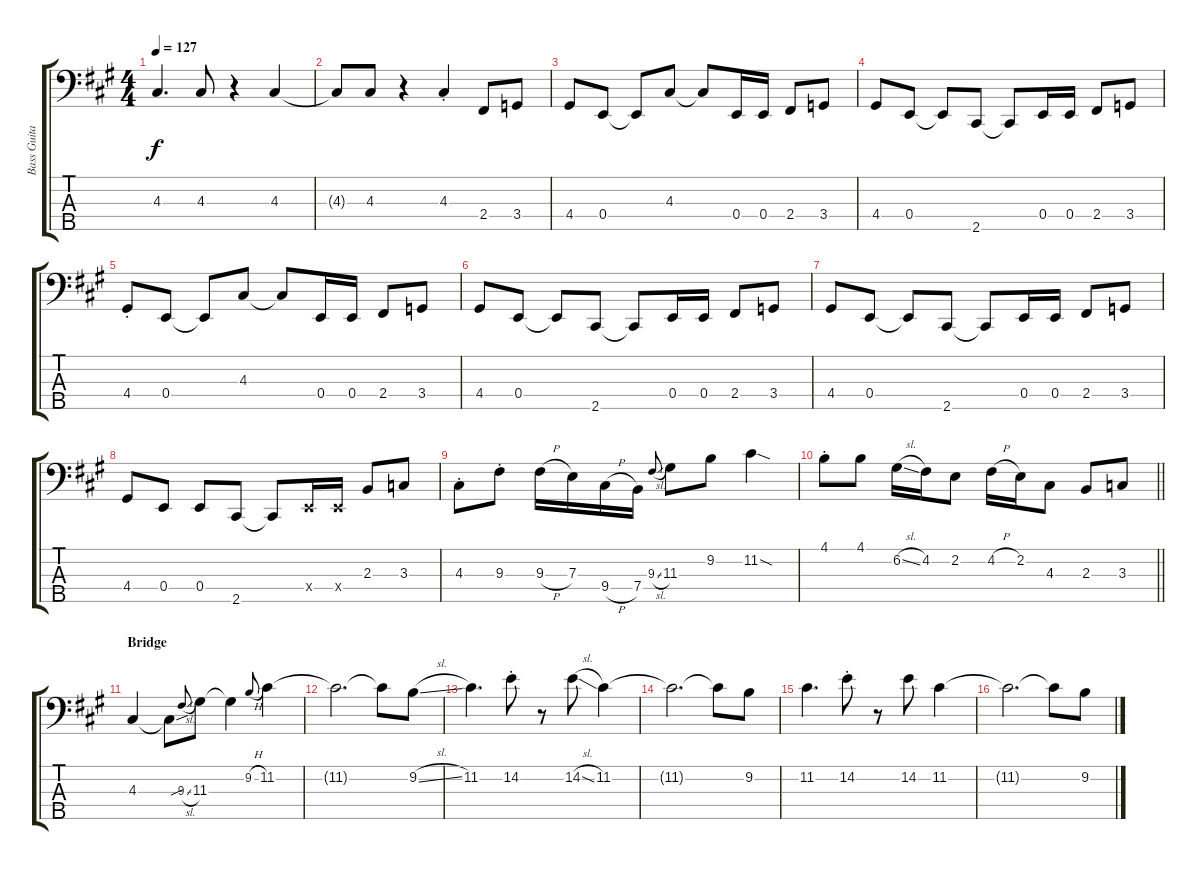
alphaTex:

\track ("Bass Guitar" "Bass Guita") {instrument electricbassfinger}
\staff {score tabs}
\tuning (G2 D2 A1 E1 B0) {hide}
\ts (4 4)
\tempo 127
\clef f4
\ks a
4.3.4{d dy f} 4.3.8 r.4 4.3.4 |
4.3{t}.8 4.3.8 r.4 4.3{st}.4 2.4.8 3.4.8 |
4.4.8 0.4.8 0.4{t}.8 4.3.8 4.3{t}.8 0.4.16 0.4.16 2.4.8 3.4.8 |
4.4.8 0.4.8 0.4{t}.8 2.5.8 2.5{t}.8 0.4.16 0.4.16 2.4.8 3.4.8 |
4.4{st}.8 0.4.8 0.4{t}.8 4.3.8 4.3{t}.8 0.4.16 0.4.16 2.4.8 3.4.8 |
4.4.8 0.4.8 0.4{t}.8 2.5.8 2.5{t}.8 0.4.16 0.4.16 2.4.8 3.4.8 |
4.4.8 0.4.8 0.4{t}.8 2.5.8 2.5{t}.8 0.4.16 0.4.16 2.4.8 3.4.8 |
4.4.8 0.4.8 0.4.8 2.5.8 2.5{t}.8 0.4{x}.16 0.4{x}.16 2.3.8 3.3.8 |
4.3{st}.8 9.3{st}.8 9.3{h}.16 7.3.16 9.4{h}.16 7.4.16 9.3{sl}.8{gr onbeat} 11.3.8 9.2.8 11.2{sod}.4 |
\barLineRight lightlight
4.1{st}.8 4.1.8 6.2{sl}.16 4.2.16 2.2.8 4.2{h}.16 2.2.16 4.3.8 2.3.8 3.3.8 |
\section ("" "Bridge")
4.3.4{volume 3} 4.3{sou t}.8 9.3{sl}.8{gr onbeat} 11.3.8 11.3{t}.4 9.2{h}.8{gr onbeat} 11.2.4 |
11.2{t}.2{d} 11.2{t}.8 9.2{sl}.8 |
11.2.4{d} 14.2{st}.8 r.8 14.2{sl}.8 11.2.4 |
11.2{t}.2{d} 11.2{t}.8 9.2.8 |
11.2.4{d} 14.2{st}.8 r.8 14.2.8 11.2.4 |
11.2{t}.2{d} 11.2{t}.8 9.2.8
